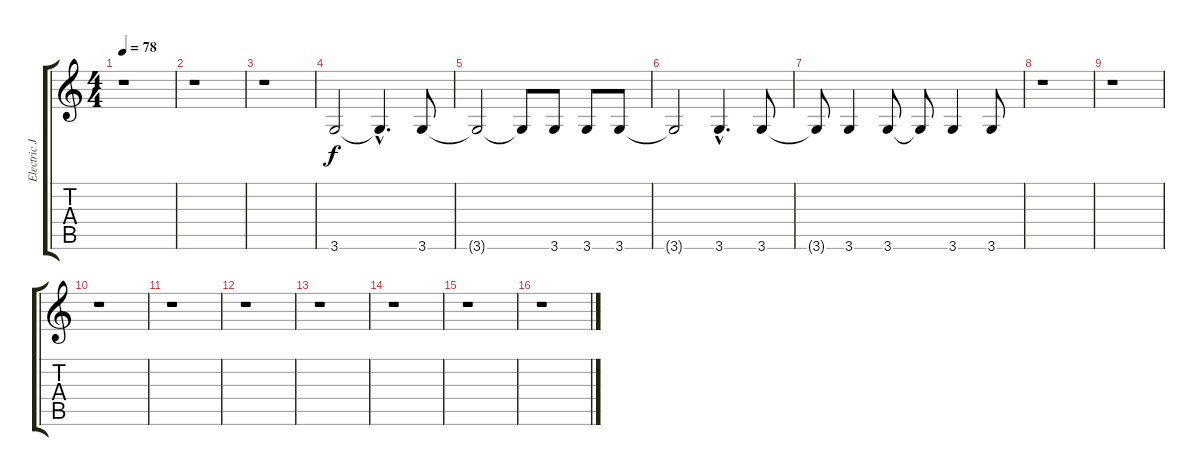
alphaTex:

\track ("Electric Jazz Guitar (Fills)" "Electric J") {instrument electricguitarjazz}
\staff {score tabs}
\tuning (E4 B3 G3 D3 A2 E2) {hide}
\ts (4 4)
\tempo 78
\clef g2
\ks c
r.1{dy f instrument electricguitarjazz} |
r.1 |
r.1 |
3.6.2 3.6{hac t}.4{d} 3.6.8 |
3.6{t}.2 3.6{t}.8 3.6.8 3.6.8 3.6.8 |
3.6{t}.2 3.6{hac}.4{d} 3.6.8 |
3.6{t}.8 3.6.4 3.6.8 3.6{t}.8 3.6.4 3.6.8 |
r.1 |
r.1 |
r.1 |
r.1 |
r.1 |
r.1 |
r.1 |
r.1 |
r.1
